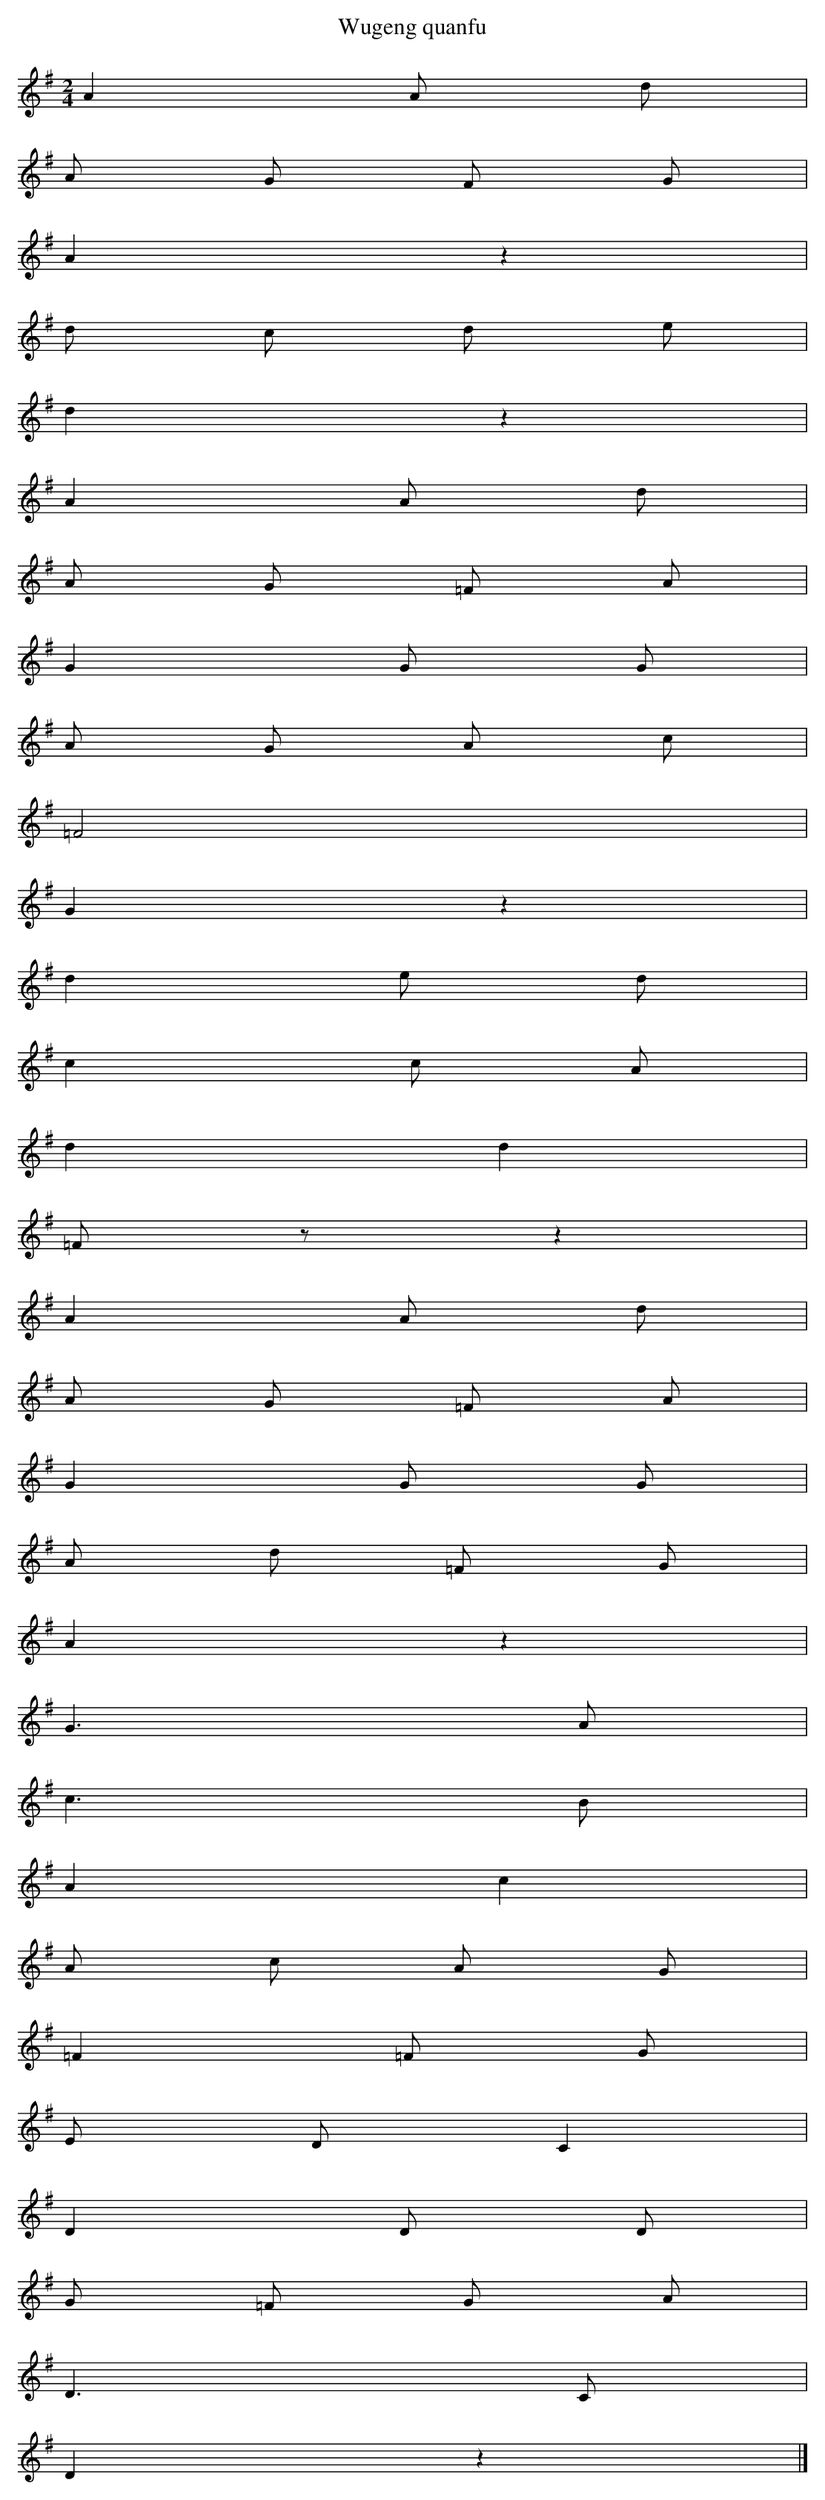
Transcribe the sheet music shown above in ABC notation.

X:1
T: Wugeng quanfu
L: 1/8
M: 2/4
K: G
A2A d [I:setbarnb 1]|
A G F G |
A2z2 |
d c d e |
d2z2 |
A2A d |
A G =F A |
G2G G |
A G A c |
=F4 |
G2z2 |
d2e d |
c2c A |
d2d2 |
=F zz2 |
A2A d |
A G =F A |
G2G G |
A d =F G |
A2z2 |
G3A |
c3B |
A2c2 |
A c A G |
=F2=F G |
E DC2 |
D2D D |
G =F G A |
D3C |
D2z2 |]
